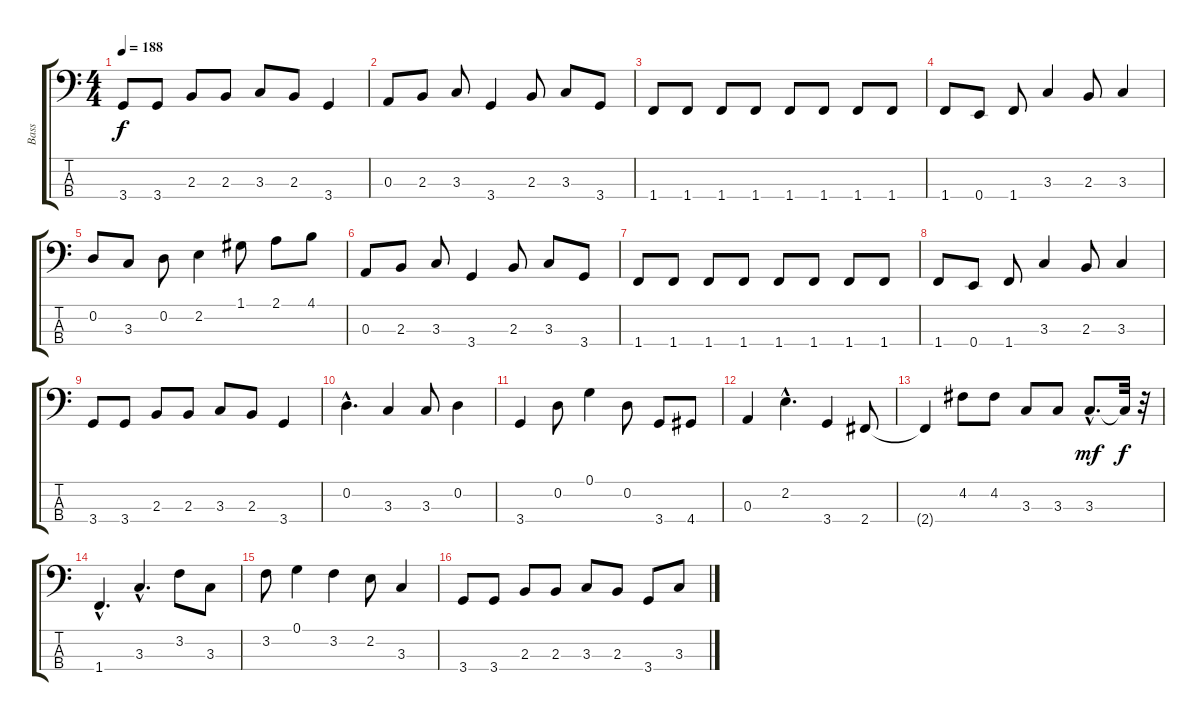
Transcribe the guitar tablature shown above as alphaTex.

\track ("Bass" "Bass") {instrument electricbasspick}
\staff {score tabs}
\tuning (G2 D2 A1 E1) {hide}
\ts (4 4)
\tempo 188
\clef f4
\ks c
3.4.8{dy f} 3.4.8 2.3.8 2.3.8 3.3.8 2.3.8 3.4.4 |
0.3.8 2.3.8 3.3.8 3.4.4 2.3.8 3.3.8 3.4.8 |
1.4.8 1.4.8 1.4.8 1.4.8 1.4.8 1.4.8 1.4.8 1.4.8 |
1.4.8 0.4.8 1.4.8 3.3.4 2.3.8 3.3.4 |
0.2.8 3.3.8 0.2.8 2.2.4 1.1.8 2.1.8 4.1.8 |
0.3.8 2.3.8 3.3.8 3.4.4 2.3.8 3.3.8 3.4.8 |
1.4.8 1.4.8 1.4.8 1.4.8 1.4.8 1.4.8 1.4.8 1.4.8 |
1.4.8 0.4.8 1.4.8 3.3.4 2.3.8 3.3.4 |
3.4.8 3.4.8 2.3.8 2.3.8 3.3.8 2.3.8 3.4.4 |
0.2{hac}.4{d} 3.3.4 3.3.8 0.2.4 |
3.4.4 0.2.8 0.1.4 0.2.8 3.4.8 4.4.8 |
0.3.4 2.2{hac}.4{d} 3.4.4 2.4.8 |
2.4{t}.4 4.2.8 4.2.8 3.3.8 3.3.8 3.3{hac}.8{d dy mf} 3.3{t}.32{dy f} r.32 |
1.4{hac}.4{d} 3.3{hac}.4{d} 3.2.8 3.3.8 |
3.2.8 0.1.4 3.2.4 2.2.8 3.3.4 |
3.4.8 3.4.8 2.3.8 2.3.8 3.3.8 2.3.8 3.4.8 3.3.8
